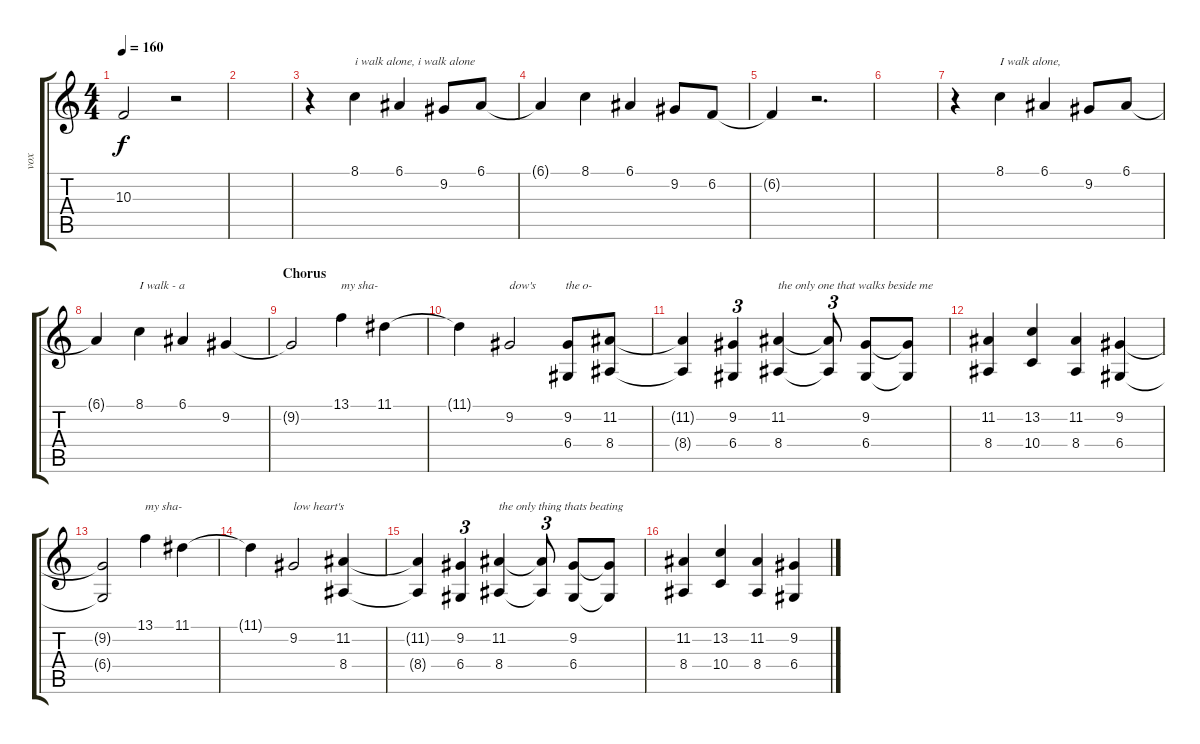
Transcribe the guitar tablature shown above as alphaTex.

\track ("vox" "vox") {instrument shakuhachi}
\staff {score tabs}
\tuning (E4 B3 G3 D3 A2 E2) {hide}
\ts (4 4)
\tempo 160
\clef g2
\ks c
10.3{t}.2{dy f} r.2 |
|
r.4 8.1.4{txt "i walk alone, i walk alone"} 6.1.4 9.2.8 6.1.8 |
6.1{t}.4 8.1.4 6.1.4 9.2.8 6.2.8 |
6.2{t}.4 r.2{d} |
|
r.4 8.1.4{txt "I walk alone,"} 6.1.4 9.2.8 6.1.8 |
6.1{t}.4 8.1.4{txt "I walk - a"} 6.1.4 9.2.4 |
\section ("" "Chorus")
9.2{t}.2 13.1.4{txt "my sha-"} 11.1.4 |
11.1{t}.4 9.2.2{txt "dow's          the o-"} (9.2 6.4).8 (11.2 8.4).8 |
(11.2{t} 8.4{t}).4 (9.2 6.4).4{tu (3 2)} (11.2 8.4).4{txt "the only one that walks beside me"} (11.2{t} 8.4{t}).8{tu (3 2)} (9.2 6.4).8 (9.2{t} 6.4{t}).8 |
(11.2 8.4).4 (13.2 10.4).4 (11.2 8.4).4 (9.2 6.4).4 |
(9.2{t} 6.4{t}).2 13.1.4{txt "my sha-"} 11.1.4 |
11.1{t}.4 9.2.2{txt "low heart's"} (11.2 8.4).4 |
(11.2{t} 8.4{t}).4 (9.2 6.4).4{tu (3 2)} (11.2 8.4).4{txt "the only thing thats beating"} (11.2{t} 8.4{t}).8{tu (3 2)} (9.2 6.4).8 (9.2{t} 6.4{t}).8 |
(11.2 8.4).4 (13.2 10.4).4 (11.2 8.4).4 (9.2 6.4).4
